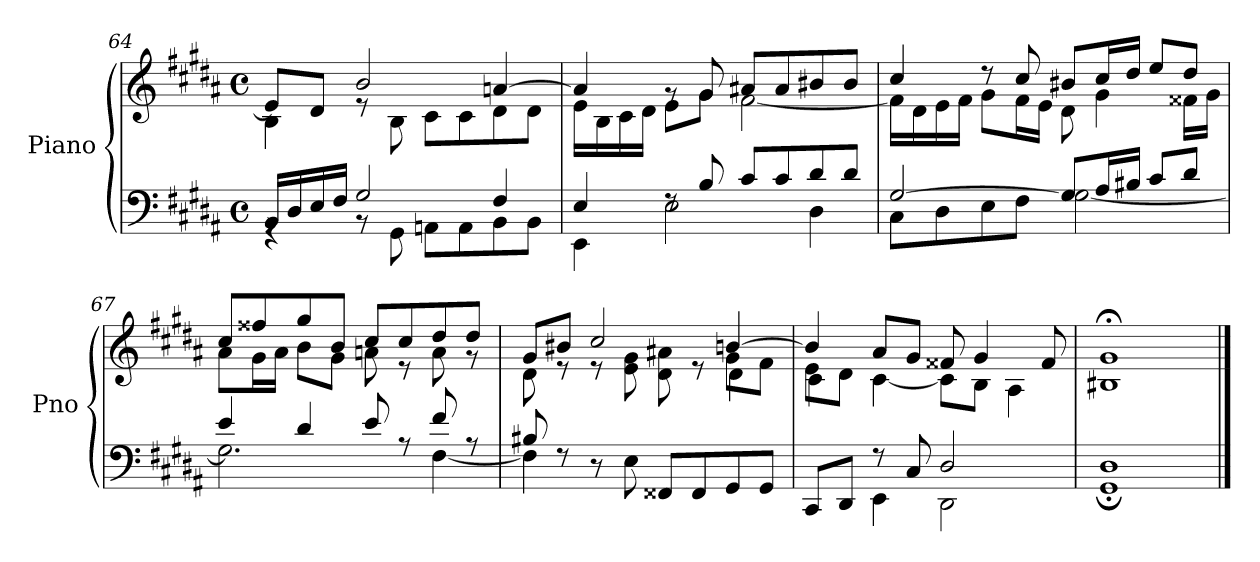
**kern	**kern
*part1	*part1
*staff2	*staff1
*I"Piano	*
*I'Pno	*
*clefF4	*clefG2
*k[f#c#g#d#a#]	*k[f#c#g#d#a#]
*M4/4	*M4/4
*met(c)	*met(c)
=64	=64
*^	*^
16BB/LL	4rGG	8e/L]	4B\
16D#/	.	.	.
16E/	.	8d#/J	.
16F#/JJ	.	.	.
2G#/	8rBB	2b/	8re
.	8GG#\	.	8B\
.	8AAn\L	.	8c#\L
.	8AA\	.	8c#\
4F#/	8BB\	[4an/	8d#\
.	8BB\J	.	8d#\J
=65	=65	=65	=65
4E/	4EE\	4a/]	16e\LL
.	.	.	16B\
.	.	.	16c#\
.	.	.	16d#\JJ
8rF	2E\	8rg	8e\L
8B/	.	8g#/	8g#\J
8c#/L	.	8a#X/L	[2f#\
8c#/	.	8a#/	.
8d#/	4D#\	8b#X/	.
8d#/J	.	8b#/J	.
!!LO:LB:g=z	!!
=66	=66	=66	=66
[2G#/	8C#\L	4cc#/	16f#\LL]
.	.	.	16d#\
.	8D#\	.	16e\
.	.	.	16f#\JJ
.	8E\	8r	8g#\L
.	8F#\J	8cc#/	16f#\L
.	.	.	16e\JJ
8G#/L]	[2G#\	8b#X/L	8d#\
16A#/L	.	16cc#/L	4g#\
16B#X/JJ	.	16dd#/JJ	.
8c#/L	.	8ee/L	.
8d#/J	.	8dd#/J	16f##X\LL
.	.	.	16g#\JJ
=67	=67	=67	=67
4e/	2.G#\]	8cc#/L	8a#\L
.	.	8ff##X/	16g#\L
.	.	.	16a#\JJ
4d#/	.	8gg#/	8b\L
.	.	8b/J	8g#\J
8e/	.	8cc#/L	8an\
8rA	.	8cc#/	8r
8f#/	[4F#\	8dd#/	8a\
8rA	.	8dd#/J	8r
!!LO:LB:g=z
=68	=68	=68	=68
*	*	*	*^
8B#X/	4F#\]	8g#/L	8d#\	2.ryy
8rF	.	8b#X/J	8re	.
4rFyy	8r	2cc#/	8re	.
.	8E\	.	8e\ 8g#\	.
2ryy	8FF##X/L	.	8d#\ 8a#X\	.
.	8FF##/	.	8r	.
.	8GG#/	[4bn/	8g#\L	4d#\
.	8GG#/J	.	8f#\J	.
=69	=69	=69	=69	=69
4ryy	8CC#/L	4b/]	8e\L	4c#\
.	8DD#/J	.	8d#\J	.
8r	4EE\	8a#/L	[4c#\	2.ryy
8C#/	.	8g#/J	.	.
2D#/	2DD#\	8f##X/	8c#\L]	.
.	.	4g#/	8B\J	.
.	.	.	4A#\	.
.	.	8f##/	.	.
*	*	*	*v	*v
=70	=70	=70	=70
1D#	1GG#;	1g#;<	1B#i
*v	*v	*	*
*	*v	*v
==	==
*-	*-
